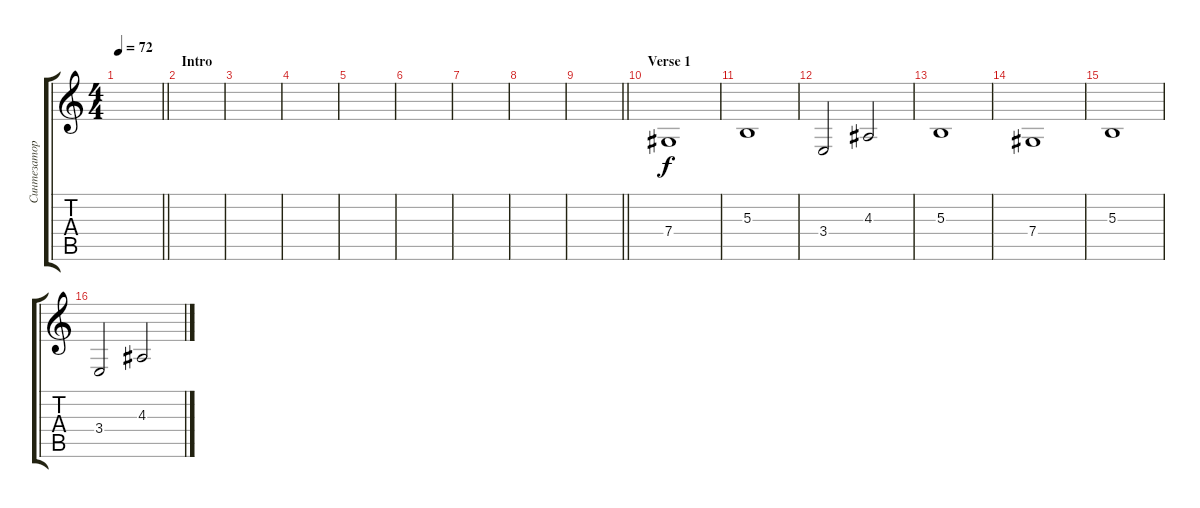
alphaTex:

\track ("Синтезатор" "Синтезатор") {instrument stringensemble1}
\staff {score tabs}
\tuning (Eb4 Bb3 Gb3 Db3 Ab2 Eb2) {hide}
\ts (4 4)
\tempo 72
\clef g2
\barLineRight lightlight
\ks c
|
\section ("" "Intro")
|
|
|
|
|
|
|
\barLineRight lightlight
|
\section ("" "Verse 1")
7.4.1 |
5.3.1 |
3.4.2 4.3.2 |
5.3.1 |
7.4.1 |
5.3.1 |
3.4.2 4.3.2
